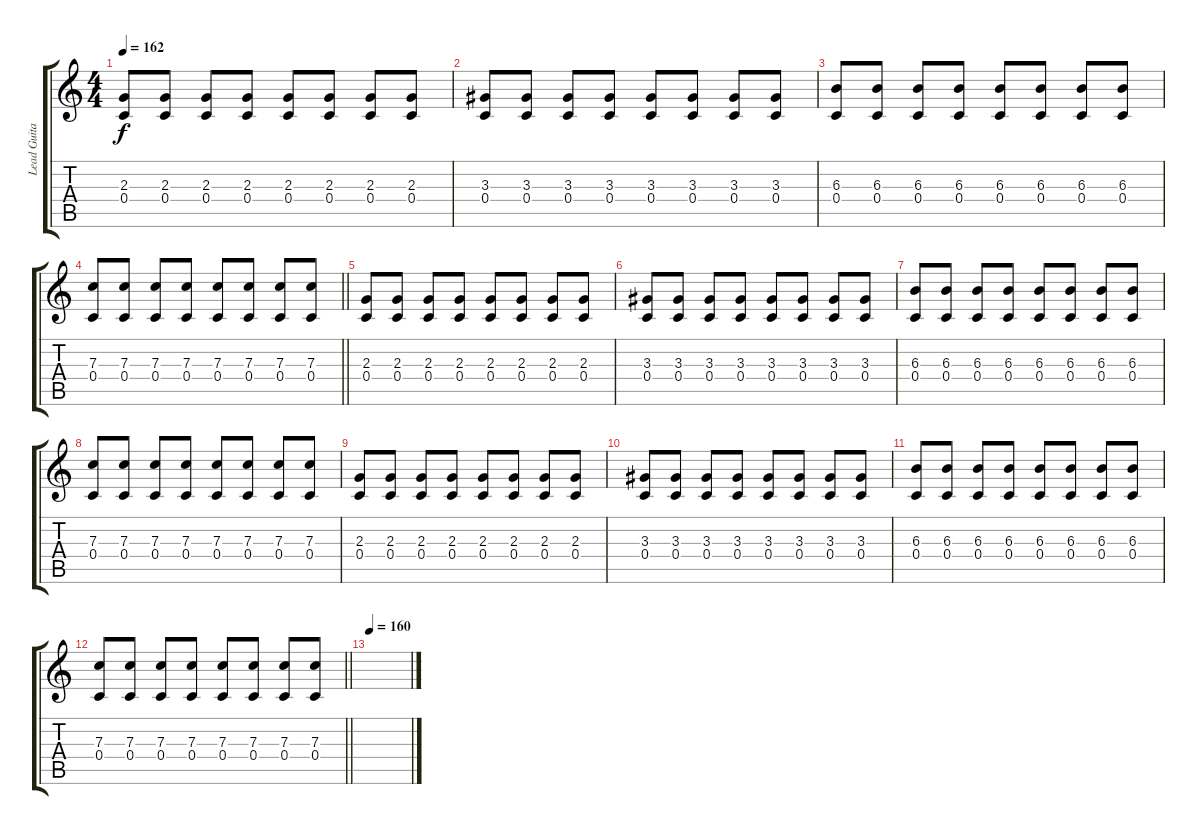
\track ("Lead Guitar #1" "Lead Guita") {instrument distortionguitar}
\staff {score tabs}
\tuning (D4 A3 F3 C3 G2 C2) {hide}
\ts (4 4)
\tempo 162
\clef g2
\ks c
(2.3 0.4).8{dy f} (2.3 0.4).8 (2.3 0.4).8 (2.3 0.4).8 (2.3 0.4).8 (2.3 0.4).8 (2.3 0.4).8 (2.3 0.4).8 |
(3.3 0.4).8 (3.3 0.4).8 (3.3 0.4).8 (3.3 0.4).8 (3.3 0.4).8 (3.3 0.4).8 (3.3 0.4).8 (3.3 0.4).8 |
(6.3 0.4).8 (6.3 0.4).8 (6.3 0.4).8 (6.3 0.4).8 (6.3 0.4).8 (6.3 0.4).8 (6.3 0.4).8 (6.3 0.4).8 |
\barLineRight lightlight
(7.3 0.4).8 (7.3 0.4).8 (7.3 0.4).8 (7.3 0.4).8 (7.3 0.4).8 (7.3 0.4).8 (7.3 0.4).8 (7.3 0.4).8 |
(2.3 0.4).8 (2.3 0.4).8 (2.3 0.4).8 (2.3 0.4).8 (2.3 0.4).8 (2.3 0.4).8 (2.3 0.4).8 (2.3 0.4).8 |
(3.3 0.4).8 (3.3 0.4).8 (3.3 0.4).8 (3.3 0.4).8 (3.3 0.4).8 (3.3 0.4).8 (3.3 0.4).8 (3.3 0.4).8 |
(6.3 0.4).8 (6.3 0.4).8 (6.3 0.4).8 (6.3 0.4).8 (6.3 0.4).8 (6.3 0.4).8 (6.3 0.4).8 (6.3 0.4).8 |
(7.3 0.4).8 (7.3 0.4).8 (7.3 0.4).8 (7.3 0.4).8 (7.3 0.4).8 (7.3 0.4).8 (7.3 0.4).8 (7.3 0.4).8 |
(2.3 0.4).8 (2.3 0.4).8 (2.3 0.4).8 (2.3 0.4).8 (2.3 0.4).8 (2.3 0.4).8 (2.3 0.4).8 (2.3 0.4).8 |
(3.3 0.4).8 (3.3 0.4).8 (3.3 0.4).8 (3.3 0.4).8 (3.3 0.4).8 (3.3 0.4).8 (3.3 0.4).8 (3.3 0.4).8 |
(6.3 0.4).8 (6.3 0.4).8 (6.3 0.4).8 (6.3 0.4).8 (6.3 0.4).8 (6.3 0.4).8 (6.3 0.4).8 (6.3 0.4).8 |
\barLineRight lightlight
(7.3 0.4).8 (7.3 0.4).8 (7.3 0.4).8 (7.3 0.4).8 (7.3 0.4).8 (7.3 0.4).8 (7.3 0.4).8 (7.3 0.4).8 |
\tempo 160
